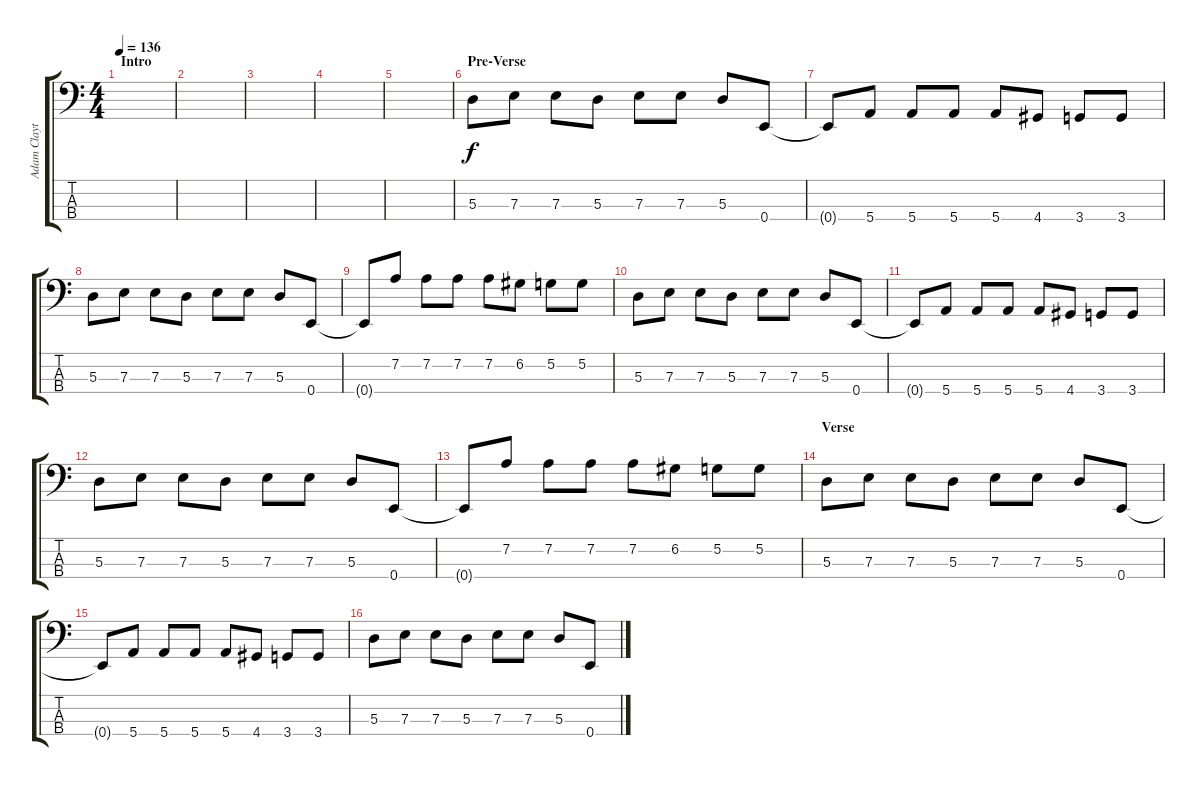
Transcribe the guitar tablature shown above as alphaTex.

\track ("Adam Clayton" "Adam Clayt") {instrument acousticguitarnylon}
\staff {score tabs}
\tuning (G2 D2 A1 E1) {hide}
\ts (4 4)
\section ("" "Intro")
\tempo 136
\clef f4
\ks c
|
|
|
|
|
\section ("" "Pre-Verse")
5.3.8 7.3.8 7.3.8 5.3.8 7.3.8 7.3.8 5.3.8 0.4.8 |
0.4{t}.8 5.4.8 5.4.8 5.4.8 5.4.8 4.4.8 3.4.8 3.4.8 |
5.3.8 7.3.8 7.3.8 5.3.8 7.3.8 7.3.8 5.3.8 0.4.8 |
0.4{t}.8 7.2.8 7.2.8 7.2.8 7.2.8 6.2.8 5.2.8 5.2.8 |
5.3.8 7.3.8 7.3.8 5.3.8 7.3.8 7.3.8 5.3.8 0.4.8 |
0.4{t}.8 5.4.8 5.4.8 5.4.8 5.4.8 4.4.8 3.4.8 3.4.8 |
5.3.8 7.3.8 7.3.8 5.3.8 7.3.8 7.3.8 5.3.8 0.4.8 |
0.4{t}.8 7.2.8 7.2.8 7.2.8 7.2.8 6.2.8 5.2.8 5.2.8 |
\section ("" "Verse")
5.3.8 7.3.8 7.3.8 5.3.8 7.3.8 7.3.8 5.3.8 0.4.8 |
0.4{t}.8 5.4.8 5.4.8 5.4.8 5.4.8 4.4.8 3.4.8 3.4.8 |
5.3.8 7.3.8 7.3.8 5.3.8 7.3.8 7.3.8 5.3.8 0.4.8
